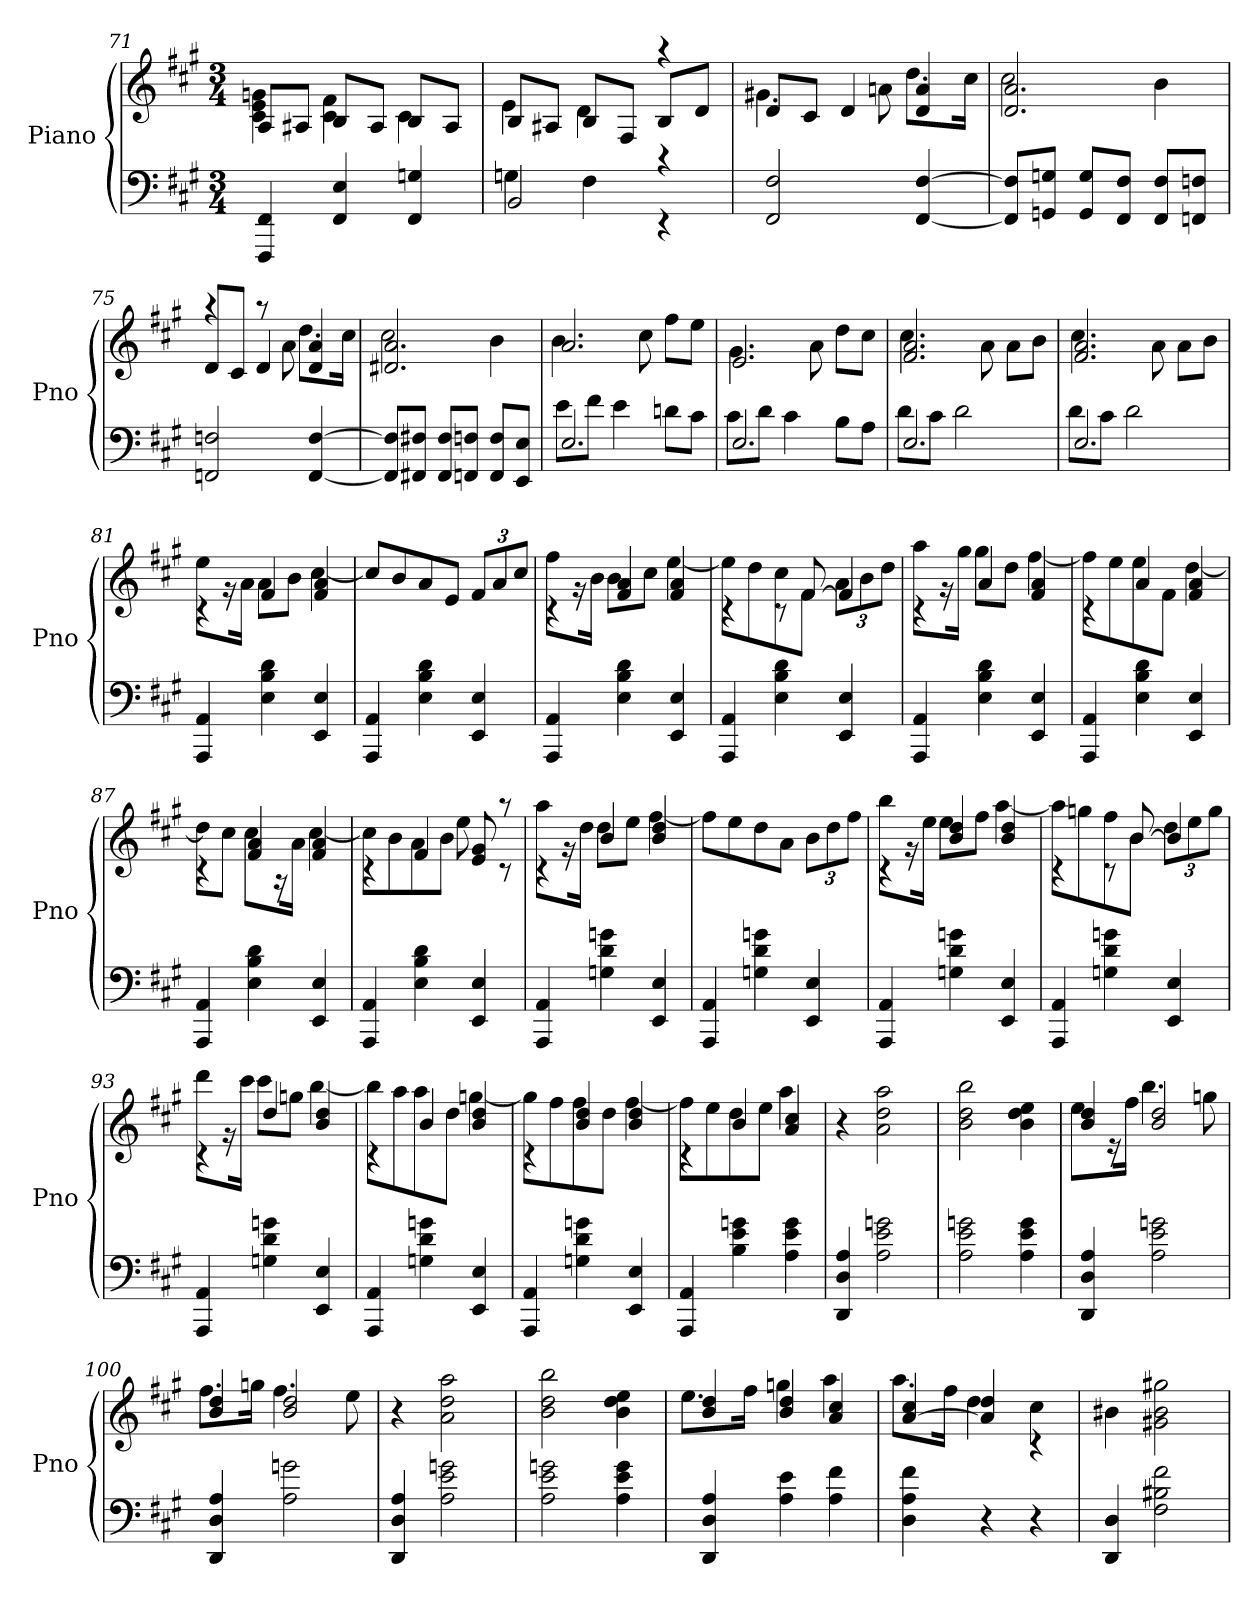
**kern	**kern
*part1	*part1
*staff2	*staff1
*I"Piano	*
*I'Pno	*
*clefF4	*clefG2
*k[f#c#g#]	*k[f#c#g#]
*f#:	*f#:
*M3/4	*M3/4
=71	=71
*	*^
4FFF# 4FF#	8AL	4c# 4e 4gn
.	8A#XJ	.
4FF# 4E	8BL	4c# 4f#
.	8A#J	.
4FF# 4Gn	8BL	4c#
.	8A#J	.
=72	=72	=72
*^	*	*
2BB	4Gn	8BL	4e
.	.	8A#XJ	.
.	4F#	8BL	4d
.	.	8F#J	.
4rEE	4rc	8BL	4raa
.	.	8dJ	.
*v	*v	*	*
=73	=73	=73
2FF# 2F#	8dL	4.g#X
.	8c#J	.
.	4d	.
.	.	8an
[4FF# [4F#	4d 4a	8.ddL
.	.	16cc#Jk
=74	=74	=74
8FF#] 8F#]L	2.d 2.a	2cc#
8GGn 8GnJ	.	.
8GG 8GL	.	.
8FF# 8F#J	.	.
8FF# 8F#L	.	4b
8FFn 8FnJ	.	.
=75	=75	=75
2FFn 2Fn	8dL	4raa
.	8c#J	.
.	4d	8raa
.	.	8a
[4FF [4F	4d 4a	8.ddL
.	.	16cc#Jk
=76	=76	=76
8FF] 8F]L	2.d#X 2.a	2cc#
8FF#X 8F#XJ	.	.
8FF# 8F#L	.	.
8FFn 8FnJ	.	.
8FF 8FL	.	4b
8EE 8EJ	.	.
=77	=77	=77
*^	*	*
2.E	8eL	2.a	4.b
.	8f#J	.	.
.	4e	.	.
.	.	.	8cc#
.	8dnL	.	8ff#L
.	8c#J	.	8eeJ
=78	=78	=78	=78
2.E	8c#L	2.e	4.g#
.	8dJ	.	.
.	4c#	.	.
.	.	.	8a
.	8BL	.	8ddL
.	8AJ	.	8cc#J
=79	=79	=79	=79
2.E	8dL	2.f# 2.a	4.cc#
.	8c#J	.	.
.	2d	.	.
.	.	.	8a
.	.	.	8aL
.	.	.	8bJ
=80	=80	=80	=80
2.E	8dL	2.f# 2.a	4.cc#
.	8c#J	.	.
.	2d	.	.
.	.	.	8a
.	.	.	8aL
.	.	.	8bJ
*v	*v	*	*
=81	=81	=81
4AAA 4AA	4rc	8eeL
.	.	16r
.	.	16aJk
4E 4B 4d	4f#	8aL
.	.	8bJ
4EE 4E	4f# 4a	[4cc#
*	*v	*v
=82	=82
4AAA 4AA	8cc#L]
.	8b
4E 4B 4d	8a
.	8eJ
4EE 4E	12f#L
.	12a
.	12cc#J
=83	=83
*	*^
4AAA 4AA	4rc	8ff#L
.	.	16r
.	.	16bJk
4E 4B 4d	4f# 4a	8bL
.	.	8cc#J
4EE 4E	4f# 4a	[4ee
=84	=84	=84
4AAA 4AA	4rc	8eeL]
.	.	8dd
4E 4B 4d	8rc	8cc#
.	[8f#	8f#J
4EE 4E	4f#]	12aL
.	.	12b
.	.	12ddJ
=85	=85	=85
4AAA 4AA	4rc	8aaL
.	.	16r
.	.	16gg#Jk
4E 4B 4d	4a	8gg#L
.	.	8ddJ
4EE 4E	4f# 4a	[4ff#
=86	=86	=86
4AAA 4AA	4rc	8ff#L]
.	.	8ee
4E 4B 4d	4a	8ee
.	.	8f#J
4EE 4E	4f# 4a	[4dd
=87	=87	=87
4AAA 4AA	4rc	8ddL]
.	.	8cc#J
4E 4B 4d	4f# 4a	8cc#L
.	.	16r
.	.	16aJk
4EE 4E	4f# 4a	[4cc#
=88	=88	=88
4AAA 4AA	4rc	8cc#L]
.	.	8b
4E 4B 4d	4f#	8a
.	.	8bJ
4EE 4E	8e 8g#	8ee
.	8rc	8raa
=89	=89	=89
4AAA 4AA	4rc	8aaL
.	.	16r
.	.	16ddJk
4Gn 4d 4gn	4b	8ddL
.	.	8eeJ
4EE 4E	4b 4dd	[4ff#
*	*v	*v
=90	=90
4AAA 4AA	8ff#L]
.	8ee
4Gn 4d 4gn	8dd
.	8aJ
4EE 4E	12bL
.	12dd
.	12ff#J
=91	=91
*	*^
4AAA 4AA	4rc	8bbL
.	.	16r
.	.	16eeJk
4Gn 4d 4gn	4b 4dd	8eeL
.	.	8ff#J
4EE 4E	4b 4dd	[4aa
=92	=92	=92
4AAA 4AA	4rc	8aaL]
.	.	8ggn
4Gn 4d 4gn	8rc	8ff#
.	[8b	8bJ
4EE 4E	4b]	12ddL
.	.	12ee
.	.	12ggJ
=93	=93	=93
4AAA 4AA	4rc	8dddL
.	.	16r
.	.	16ccc#Jk
4Gn 4d 4gn	4dd	8ccc#L
.	.	8ggnJ
4EE 4E	4b 4dd	[4bb
=94	=94	=94
4AAA 4AA	4rc	8bbL]
.	.	8aa
4Gn 4d 4gn	4b	8aa
.	.	8ddJ
4EE 4E	4b 4dd	[4ggn
=95	=95	=95
4AAA 4AA	4rc	8ggL]
.	.	8ff#
4Gn 4d 4gn	4b 4dd	8ff#
.	.	8ddJ
4EE 4E	4b 4dd	[4ff#
=96	=96	=96
4AAA 4AA	4rc	8ff#L]
.	.	8ee
4B 4e 4gn	4b	8dd
.	.	8eeJ
4A 4e 4g	4a 4cc#	4aa
*	*v	*v
=97	=97
4DD 4D 4A	4r
2A 2e 2gn	2a 2dd 2aa
=98	=98
2A 2e 2gn	2b 2dd 2bb
4A 4e 4g	4b 4dd 4ee
=99	=99
*	*^
4DD 4D 4A	4b 4dd	8eeL
.	.	16r
.	.	16ff#Jk
2A 2e 2gn	2b 2dd	4.bb
.	.	8ggn
=100	=100	=100
4DD 4D 4A	4b 4dd	8.ff#L
.	.	16ggnJk
2A 2gn	2b 2dd	4.ff#
.	.	8ee
*	*v	*v
=101	=101
4DD 4D 4A	4r
2A 2e 2gn	2a 2dd 2aa
=102	=102
2A 2e 2gn	2b 2dd 2bb
4A 4e 4g	4b 4dd 4ee
=103	=103
*	*^
4DD 4D 4A	4b 4dd	8.eeL
.	.	16ff#Jk
4A 4e	4b 4dd	4ggn
4A 4f#	4a 4cc#	4aa
=104	=104	=104
4D 4A 4f#	[4a 4cc#	8.aaL
.	.	16ff#Jk
4r	4a] 4dd	4dd
4r	4rc	4cc#
*	*v	*v
=105	=105
4DD 4D	4b#X
2F# 2B#X 2f#	2g#X 2b# 2gg#X
=	=
*-	*-
